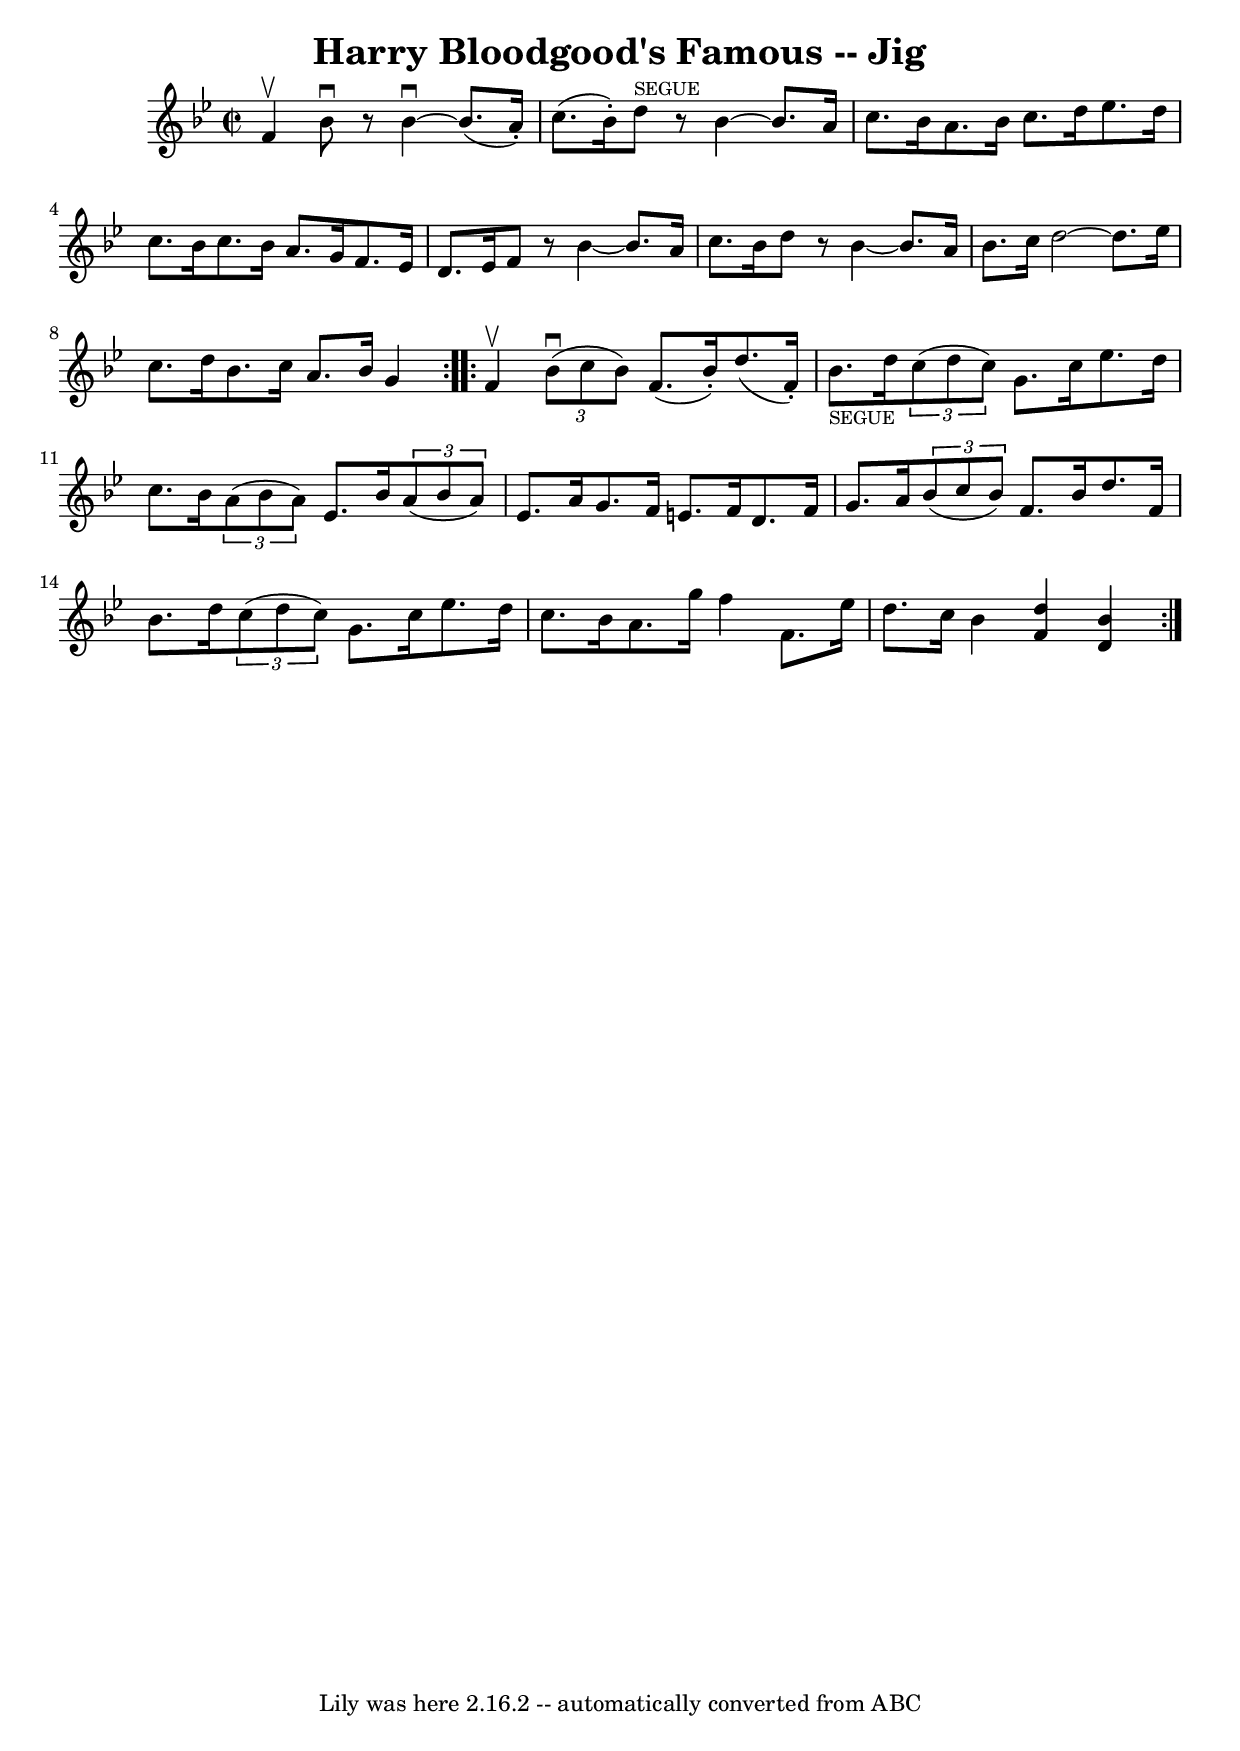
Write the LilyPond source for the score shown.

\version "2.16.2"
\include "Mammoth.ily"
\header {
	%% book = "Ryan's Mammoth Collection"
	crossRefNumber = "1"
	footnotes = "\\\\118 665"
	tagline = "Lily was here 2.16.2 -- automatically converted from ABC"
	title = "Harry Bloodgood's Famous -- Jig"
}
voicedefault =  {


\repeat volta 2 {
\override Staff.TimeSignature #'style = #'C
 \time 2/2 
\key bes \major f'4^\upbow |
 bes'8^\downbow   r8 
bes'4^\downbow  ~ bes'8. (a'16 -.) c''8. (bes'16 -.)   |
 
 d''8^\segue   r8 bes'4   ~ bes'8. a'16 c''8. bes'16    
|
 a'8. bes'16 c''8. d''16 ees''8. d''16 c''8.    
bes'16    |
 c''8. bes'16 a'8. g'16 f'8. ees'16    
d'8. ees'16    |
 f'8    r8 bes'4   ~ bes'8. a'16 c''8.   
 bes'16    |
 d''8    r8 bes'4   ~ bes'8. a'16 bes'8. c''16 
   |
 d''2   ~ d''8. ees''16 c''8. d''16    |
   
bes'8. c''16 a'8. bes'16 g'4  }     \repeat volta 2 { f'4^\upbow 
|
     \times 2/3 { bes'8^\downbow(c''8 bes'8) } f'8. (
bes'16 -.) d''8. (f'16 -.) bes'8._\segue d''16    |
   
\times 2/3 { c''8 (d''8 c''8) } g'8. c''16 ees''8. d''16  
 c''8. bes'16    |
     \times 2/3 { a'8 (bes'8 a'8) }   
ees'8. bes'16    \times 2/3 { a'8 (bes'8 a'8) } ees'8. a'16  
  |
 g'8. f'16 e'8. f'16 d'8. f'16 g'8. a'16    
|
     \times 2/3 { bes'8 (c''8 bes'8) } f'8. bes'16    
d''8. f'16 bes'8. d''16    |
   \times 2/3 { c''8 (d''8    
c''8) } g'8. c''16 ees''8. d''16 c''8. bes'16    |
   
 a'8. g''16 f''4 f'8. ees''16 d''8. c''16    |
   
bes'4  << f'4 d''4   >> << d'4 bes'4   >> }   
}

\score{
    <<

	\context Staff="default"
	{
	    \voicedefault 
	}

    >>
	\layout {
	}
	\midi {}
}
